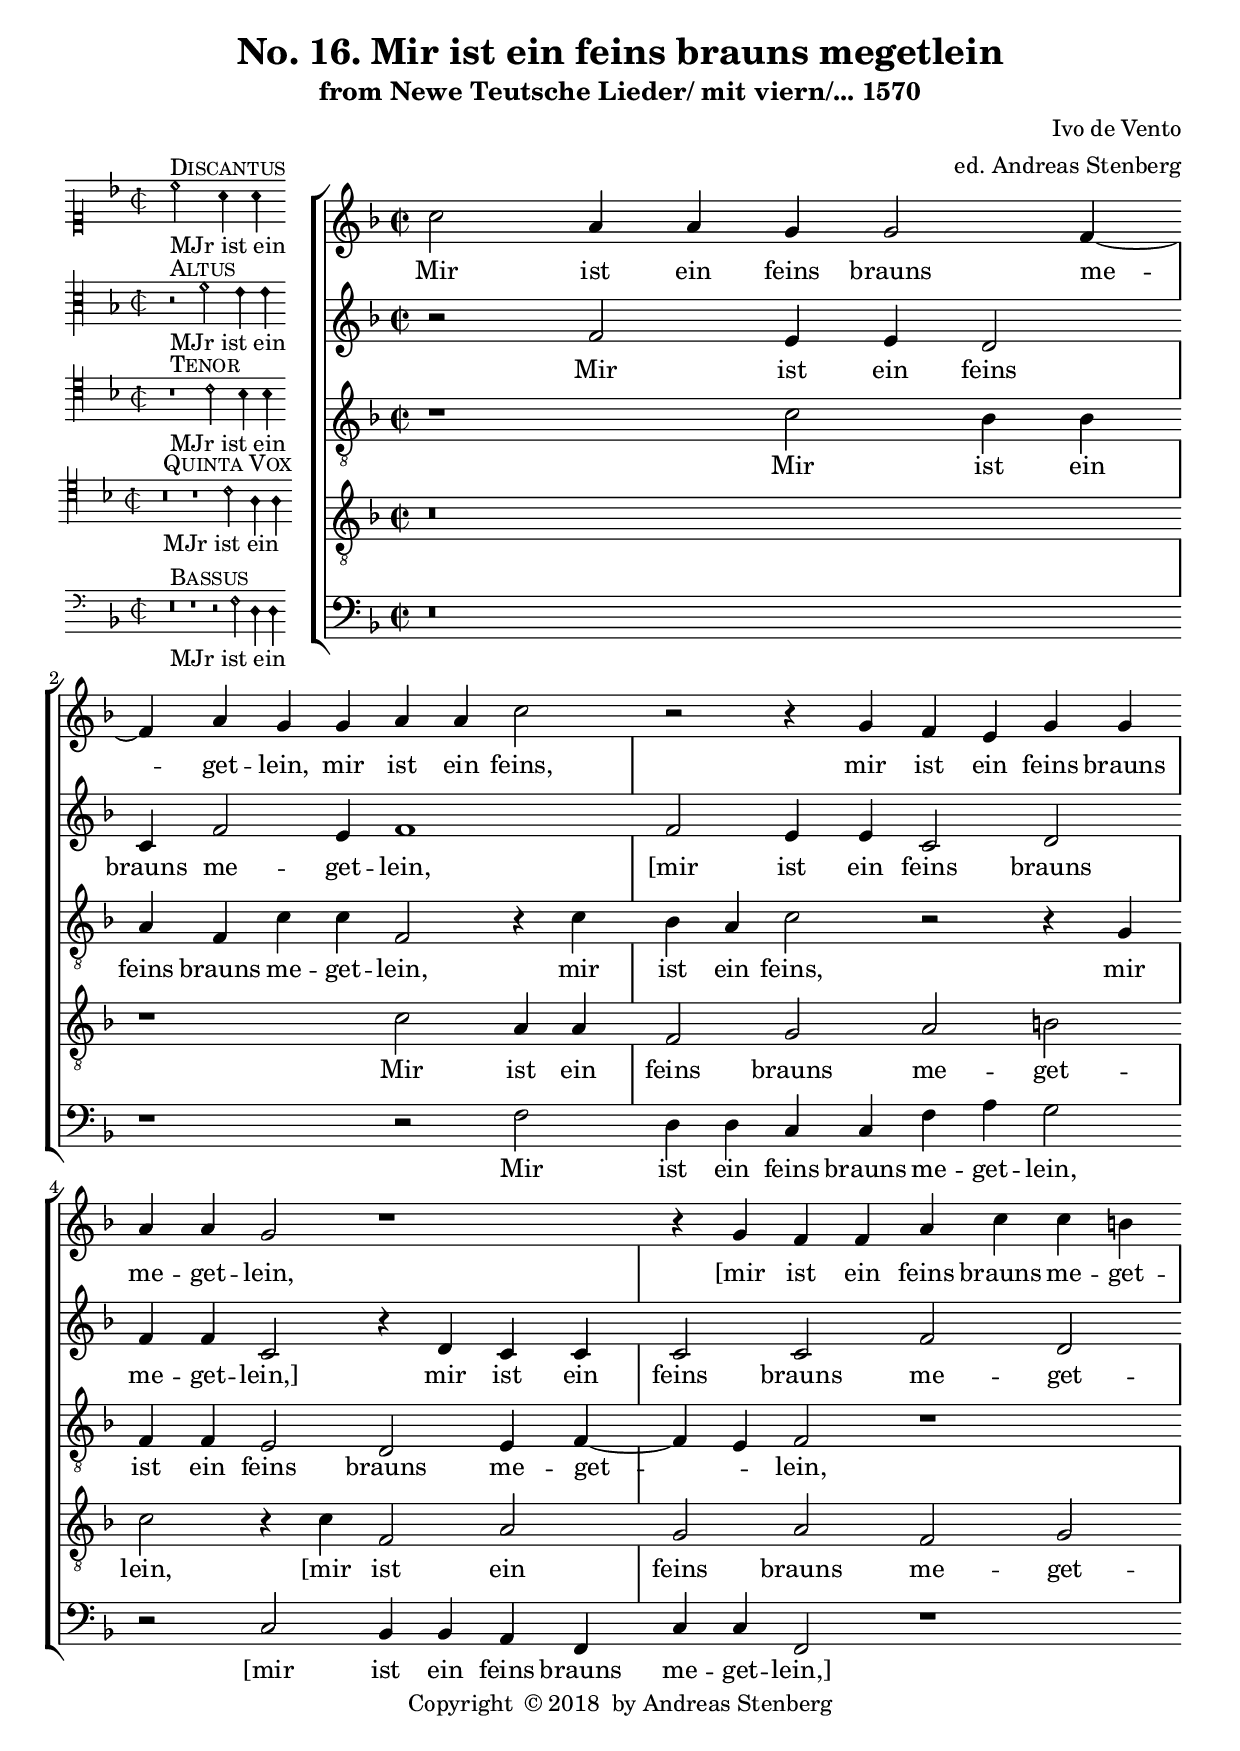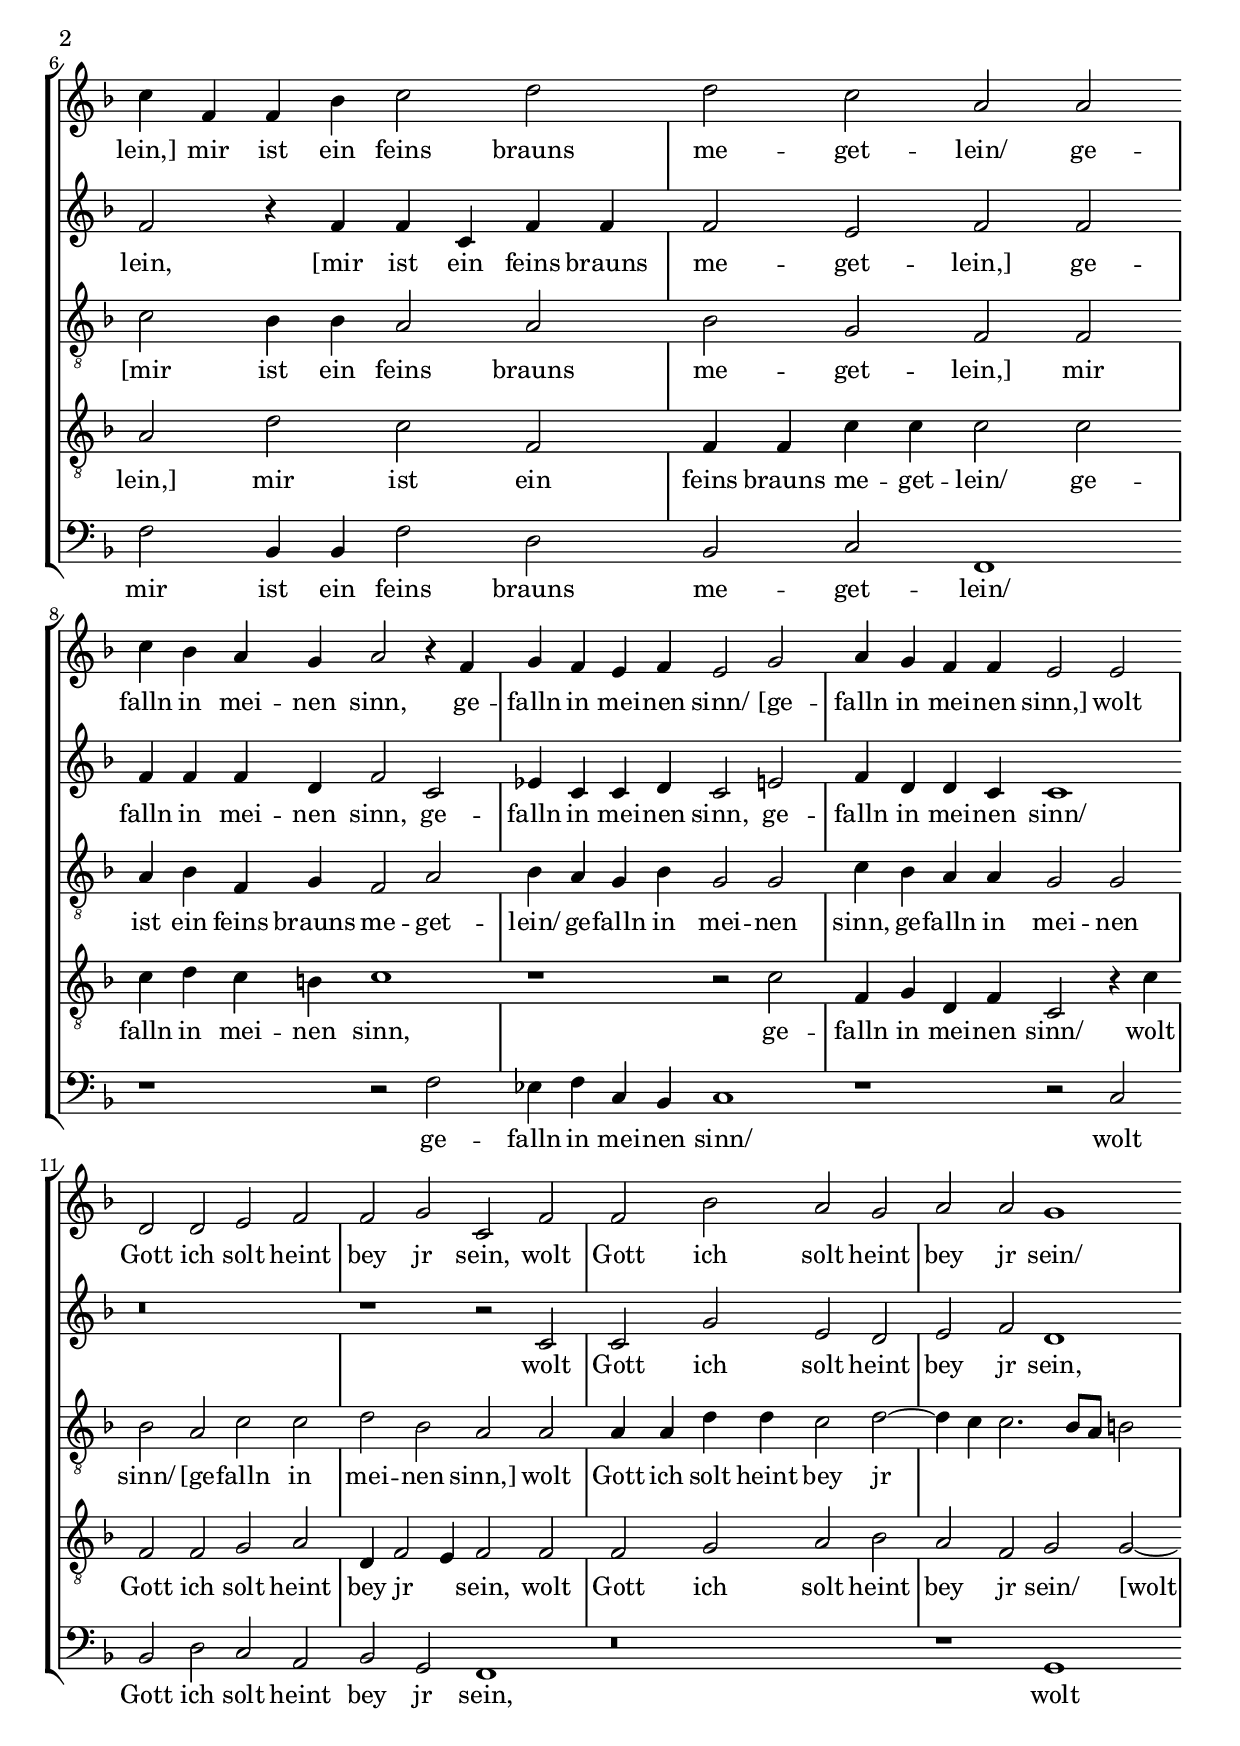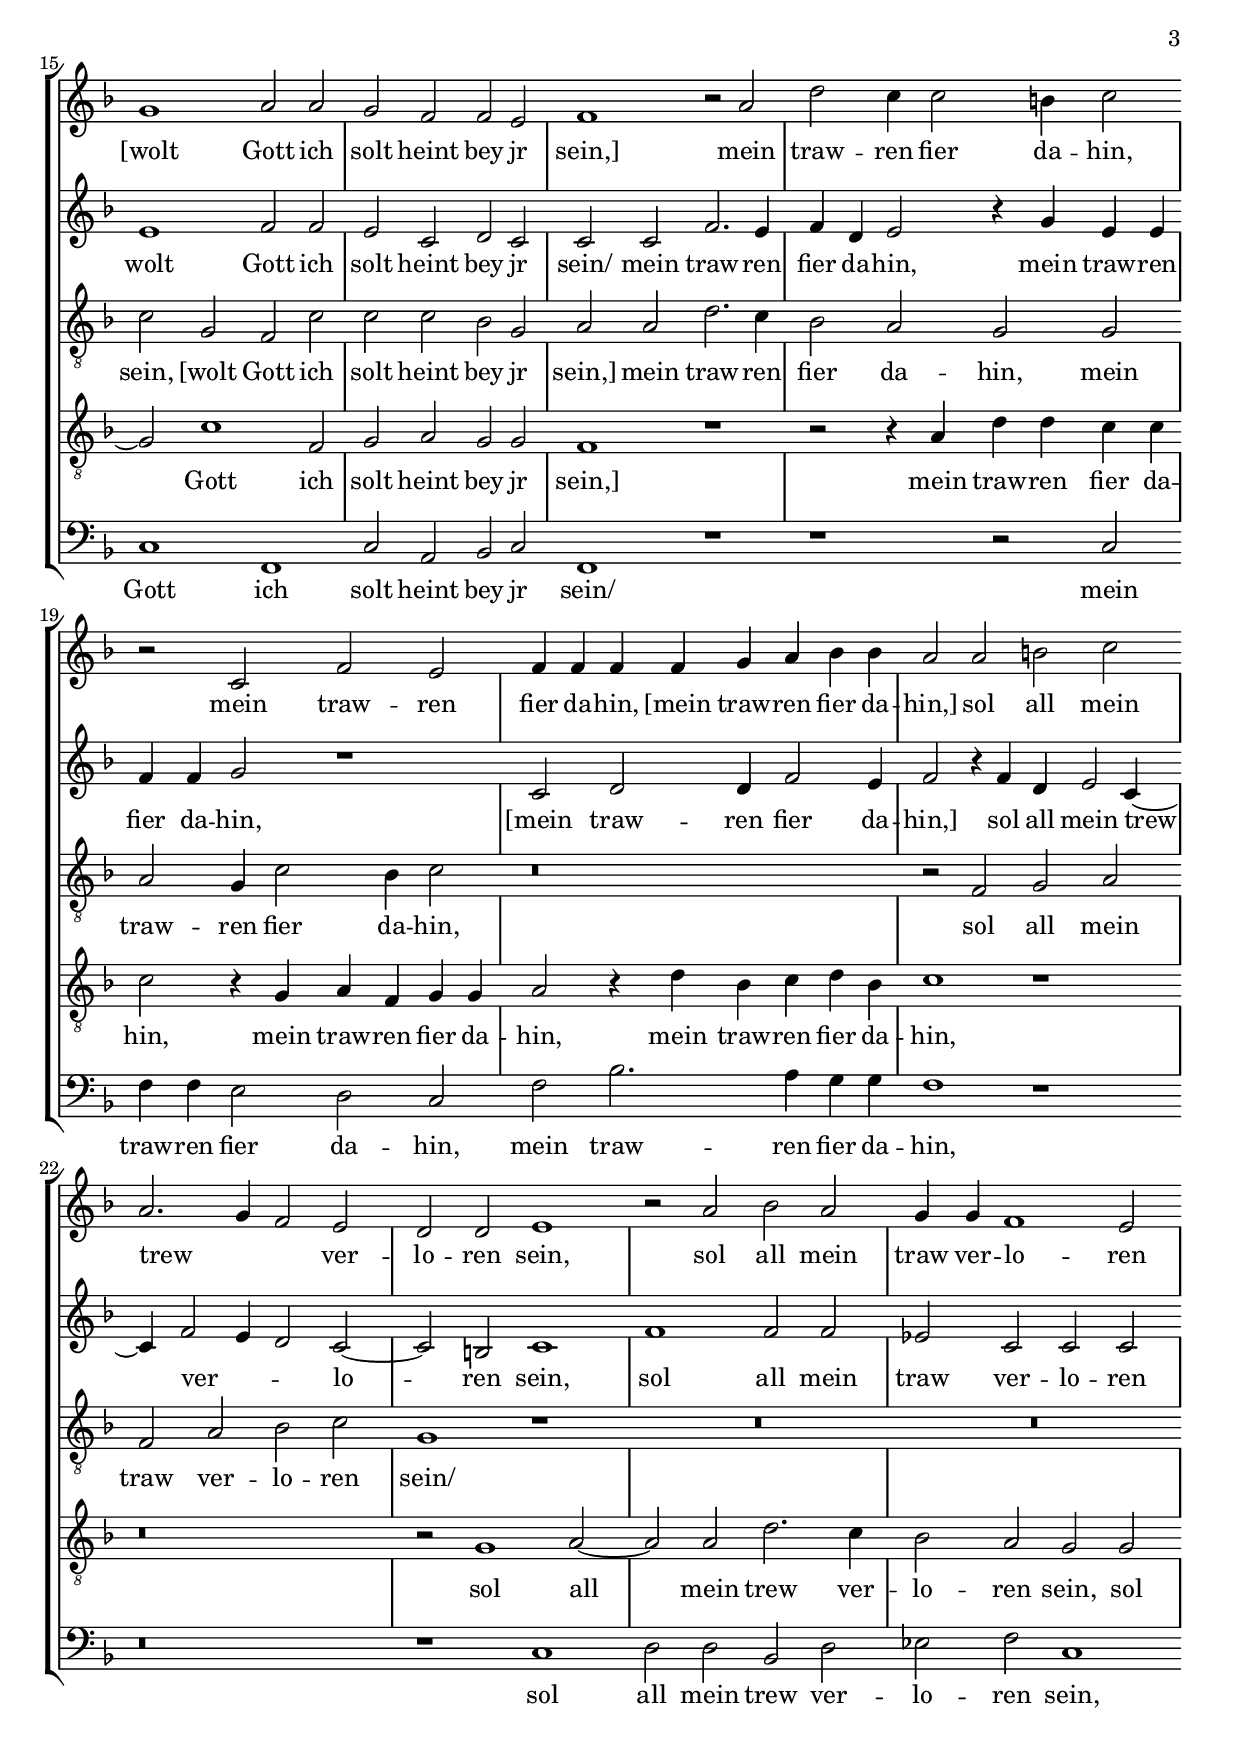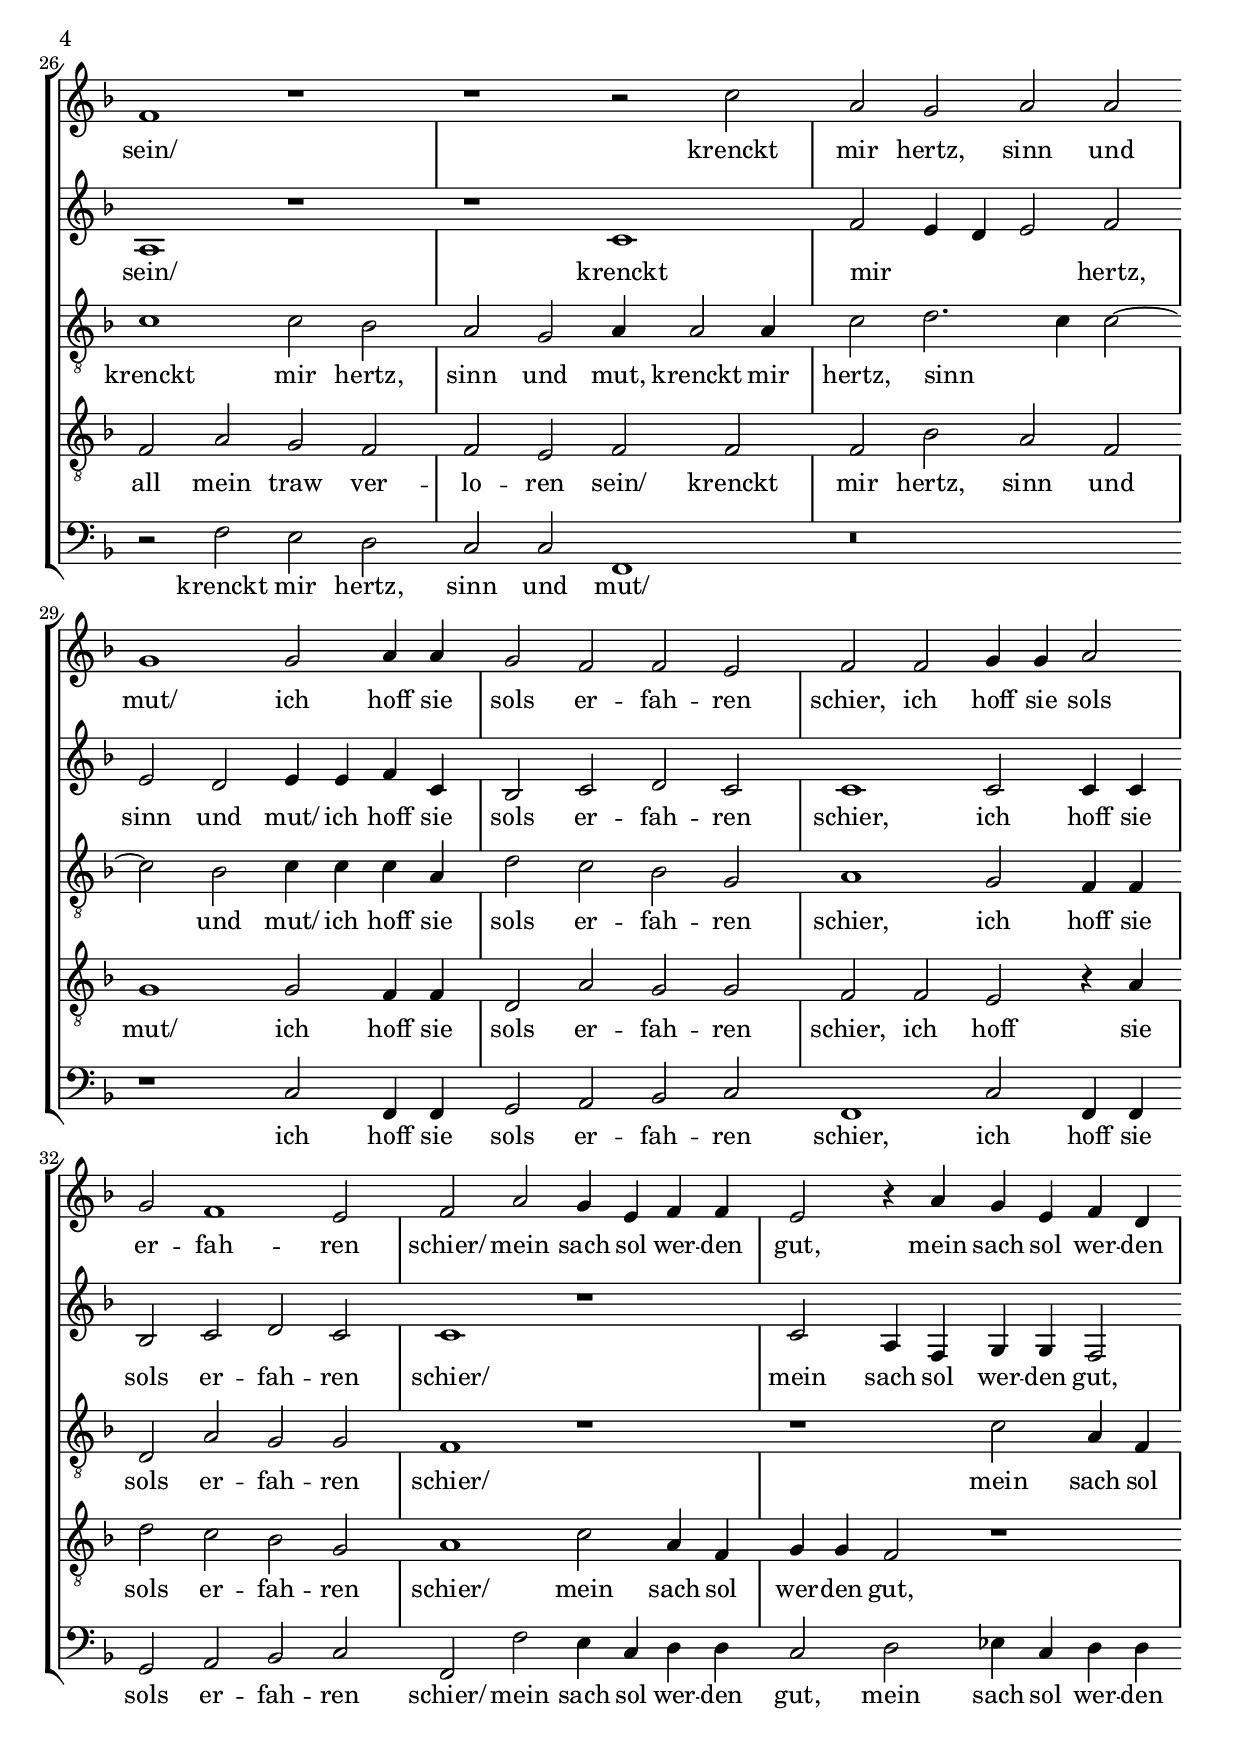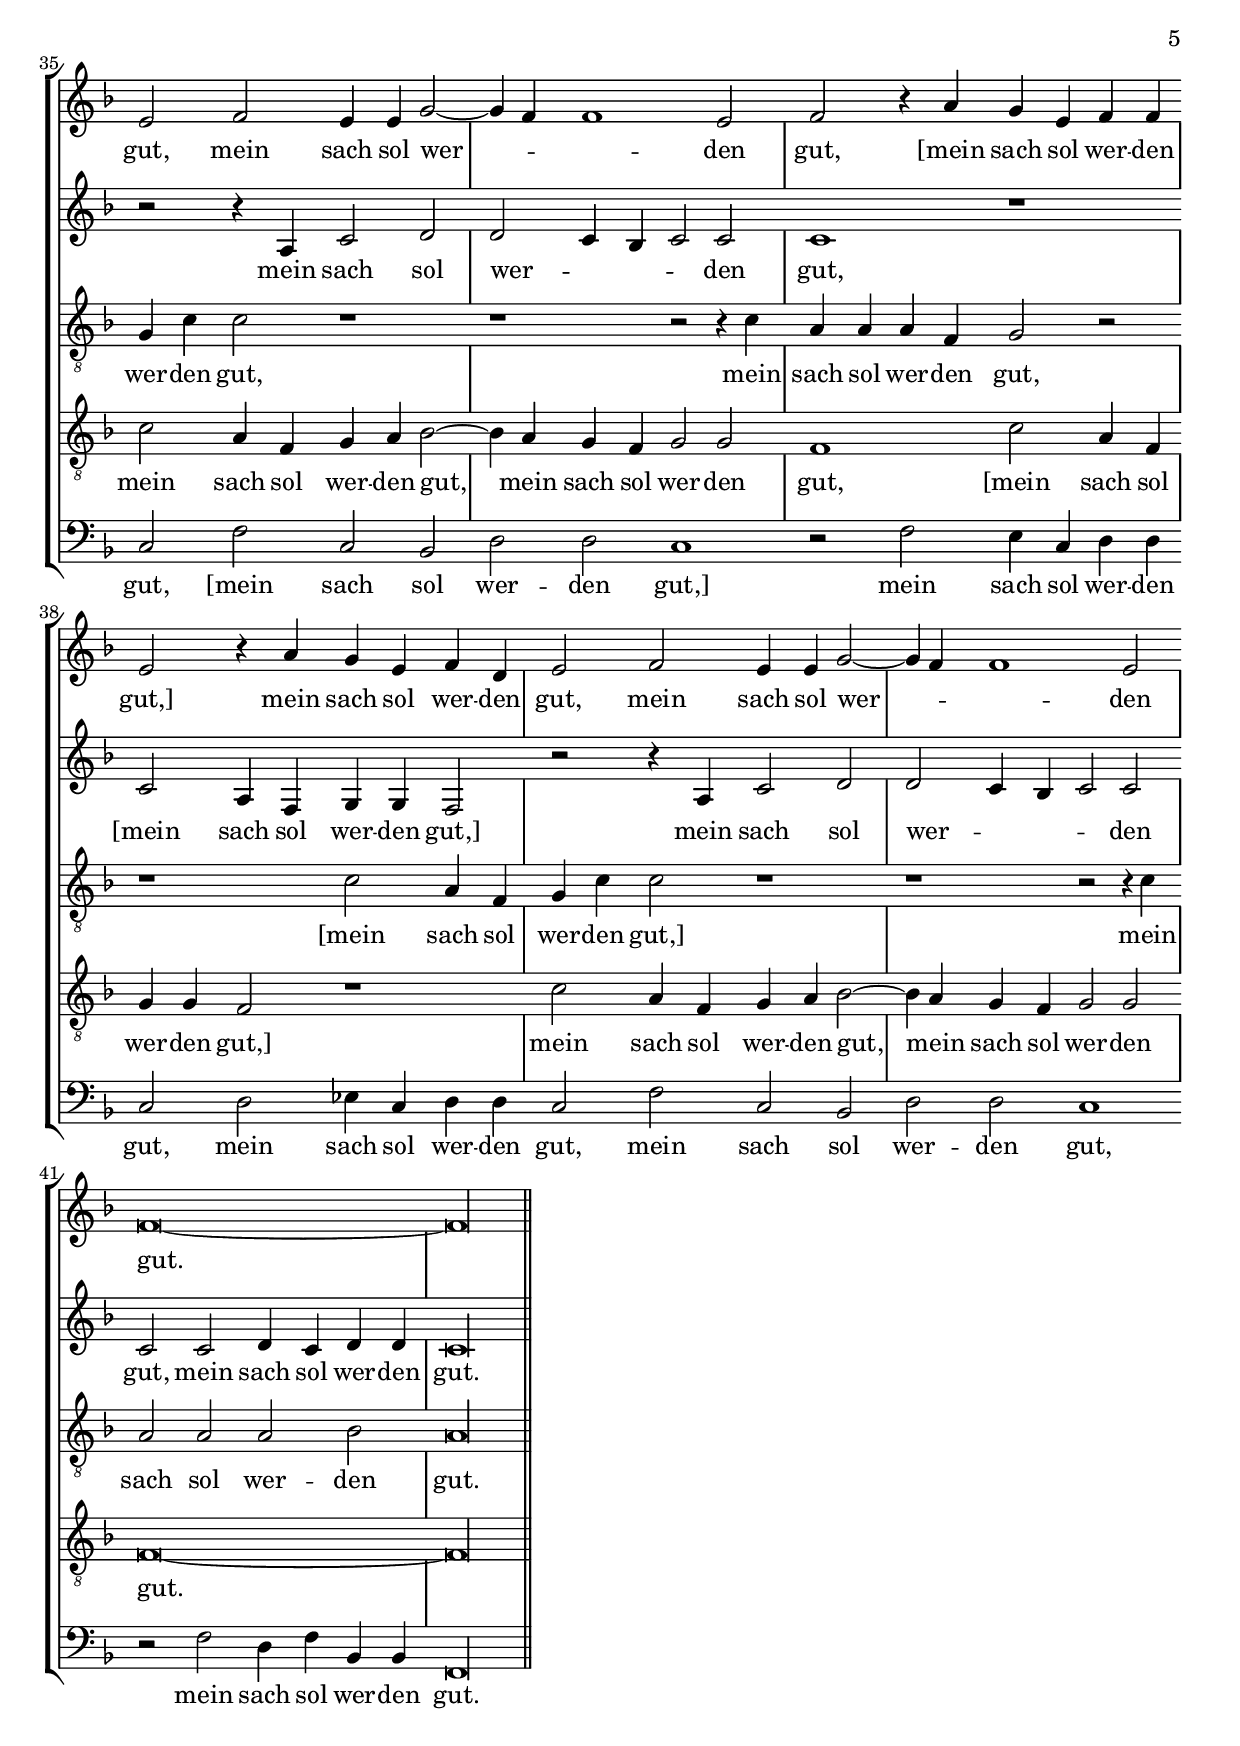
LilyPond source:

\version "2.18.0"
\include "deutsch.ly"
ficta = \once \set suggestAccidentals =##t
#(append! supported-clefs '(("mensural-f3" . ("clefs.mensural.f" 0 0))))
\header {
  title = "No. 16. Mir ist ein feins brauns megetlein"
  subtitle = "from Newe Teutsche Lieder/ mit viern/... 1570"
  composer = "Ivo de Vento"
  arranger = "ed. Andreas Stenberg"
  poet = ""
  meter =""
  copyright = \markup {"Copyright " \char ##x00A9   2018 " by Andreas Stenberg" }
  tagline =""
}
global = {
  \key f \major
}

sopMusic = \relative c'' {

  \set Score.tempoHideNote = ##t
  \tempo 2 = 86
  \time 2/2
  \set Timing.measureLength = #(ly:make-moment 4/2)
  \override Staff.BarLine.transparent = ##t
  c2 a4 a4 g4 g2 f4~
  f4 a4 g4 g4 a4 a4 c2
  r2 r4 g4							%% end of first line in orig.
  f4 e4 g4 g4
  a4 a4 g2 r1
  r4 g4 f4 f4 a4 c4 c4 h4
  c4 f,4 f4 b4 c2 d2						%% end of second line
  d2 c2 a2 a2
  c4 b4 a4 g4 a2 r4 f4
  g4 f4 e4 f4 e2 g2
  a4 g4 f4 f4							%% end of thrid line
  e2 e2
  d2 d2 e2 f2
  f2 g2 c,2 f2
  f2  b2 a2 g2
  a2 a2 g1
  g1 a2 a2							%% end of fourth line
  g2 f2 f2 e2
  f1 r2 a2
  d2 c4 c2 h4 c2		%% the ffirst notevalue unclear in orig but should be d2
  r2 c,2 f2 e2		%% this bar in orig should be r2 c2 f2 e2
  f4 f4 f4 f4 g4 a4 b4 b4					%% end of fifth line and first page
  a2  a2 h2 c2
  a2.\melisma g4 f2\melismaEnd e2
  d2 d2 e1
  r2 a2 b2 a2
  g4 g4 f1 e2
  f1 r1
  r1 r2 c'2							%% end of sixth line (first on second page)
  a2 g2 a2 a2
  g1 g2 a4 a4
  g2 f2 f2 e2
  f2 f2 g4 g4 a2
  g2 f1 e2							%% end of sewenth line
  f2 a2 g4 e4 f4 f4
  e2 r4 a4 g4 e4 f4 d4
  e2 f2 e4 e4 g2~\melisma
  g4 f4 f1\melismaEnd e2					%% end of eight line
  f2 r4 a4 g4 e4 f4 f4
  e2 r4 a4 g4 e4 f4 d4
  e2 f2 e4 e4 g2~\melisma
  g4 f4 f1\melismaEnd e2
  f\breve~
  \cadenzaOn
  f\longa
  \revert Staff.BarLine.transparent
  \bar "||"
}
sopWords = \lyricmode {
  Mir ist ein feins brauns me -- get -- lein,
  mir ist ein feins,
  mir ist ein feins brauns me -- get -- lein,
  [mir ist ein feins brauns me -- get -- lein,]
  mir ist ein feins brauns me -- get -- lein/
  ge -- falln in mei -- nen sinn,
  ge -- falln in mei -- nen sinn/
  [ge -- falln in mei -- nen sinn,]
  wolt Gott ich solt heint bey jr sein,
  wolt Gott ich solt heint bey jr sein/
  [wolt Gott ich solt heint bey jr sein,]
  mein traw -- ren fier da -- hin,
  mein traw -- ren fier da -- hin,
  [mein traw -- ren fier da -- hin,]
  sol all mein trew ver -- lo -- ren sein,
  sol all mein traw ver -- lo -- ren sein/
  krenckt mir hertz, sinn und mut/
  ich hoff sie sols er -- fah -- ren schier,
  ich hoff sie sols er -- fah -- ren schier/
  mein sach sol wer -- den gut,
  mein sach sol wer -- den gut,
  mein sach sol wer -- den gut,
  [mein sach sol wer -- den gut,]
  mein sach sol wer -- den gut,
  mein sach sol wer -- den gut.
}
altoMusic = \relative c' {
  \override Staff.BarLine.transparent = ##t
  r2 f2 e4 e4 d2
  c4 f2 e4 f1
  f2 e4 e4 c2 d2
  f4 f4 c2							%% end of first line in orig.
  r4 d4 c4 c4
  c2 c2 f2 d2
  f2 r4 f4 f4 c4 f4 f4
  f2 e2 f2 f2
  f4 f4 f4 d4							%% end of second line
  f2 c2
  es4 c4 c4 d4 c2 e2
  f4 d4 d4 c4 c1
  r\breve
  r1 r2 c2
  c2 g'2 e2 d2
  e2 f2								%% end of third line
  d1
  e1 f2 f2
  e2 c2 d2 c2
  c2 c2 f2. e4
  f4 d4 e2 r4 g4 e4 e4
  f4 f4 g2							%% end of fourth line
  r1
  c,2 d2 d4 f2 e4
  f2 r4 f4 d4 e2 c4~
  c4 f2\melisma e4 d2\melismaEnd c2~
  c2 h2 c1
  f1 f2 f2							%% end of fifth line
  es2 c2 c2 c2
  a1 r1
  r1 c1 f2\melisma e4 d4
  e2\melismaEnd f2 e2 d2
  e4 e4 f4 c4 b2 c2						%% end of sixth line
  d2 c2 c1
  c2 c4 c4 b2 c2
  d2 c2 c1
  r1 c2 a4 f4
  g4 g4 f2 r2 r4 a4
  c2 d2								%% end of sewenth line
  d2\melisma c4 b4
  c2\melismaEnd c2 c1
  r1 c2 a4 f4
  g4 g4 f2 r2 r4 a4
  c2 d2 d2\melisma c4 b4
  c2\melismaEnd c2						%% end of eight line
  c2 c2 d4 c4 d4 d4
  \cadenzaOn
  c\longa
  \revert Staff.BarLine.transparent
}
altoWords = \lyricmode {
  Mir ist ein feins brauns me -- get -- lein,
  [mir ist ein feins brauns me -- get -- lein,]
  mir ist ein feins brauns me -- get -- lein,
  [mir ist ein feins brauns me -- get -- lein,]
  ge -- falln in mei -- nen sinn,
  ge -- falln in mei -- nen sinn,
  ge -- falln in mei -- nen sinn/
  wolt Gott ich solt heint bey jr sein,
  wolt Gott ich solt heint bey jr sein/
  mein traw -- ren fier da -- hin,
  mein traw -- ren fier da -- hin,
  [mein traw -- ren fier da -- hin,]
  sol all mein trew ver -- lo -- ren sein,
  sol all mein traw ver -- lo -- ren sein/
  krenckt mir hertz, sinn und mut/
  ich hoff sie sols er -- fah -- ren schier,
  ich hoff sie sols er -- fah -- ren schier/
  mein sach sol wer -- den gut,
  mein sach sol wer -- den gut,
  [mein sach sol wer -- den gut,]
  mein sach sol wer -- den gut,
  mein sach sol wer -- den gut.
}
tenorMusic = \relative c' {
  \clef "G_8"
  \override Staff.BarLine.transparent = ##t
  r1 c2 b4 b4
  a4 f4 c'4 c4 f,2 r4 c'4
  b4 a4 c2 r2 r4 g4
  f4 f4 e2						%% end of first line in orig.
  d2 e4 f4~\melisma
  f4 e4\melismaEnd f2 r1
  c'2 b4 b4  a2 a2
  b2 g2 f2 f2
  a4 b4 f4 g4 f2 a2						%% end of second line
  b4 a4 g4 b4 g2 g2
  c4 b4 a4 a4 g2 g2
  b2 a2 c2 c2
  d2 b2 a2 a2						%% end of third line
  a4 a4 d4 d4 c2 d2~\melisma
  d4 c4 c2. b8 a8 h2\melismaEnd
  c2 g2 f2 c'2
  c2 c2 b2 g2
  a2 a2  d2. c4					%% end of fourth line
  b2 a2 g2 g2
  a2 g4 c2 b4 c2
  r\breve
  r2 f,2 g2 a2
  f2 a2 b2 c2
  g1 r1
  R\breve*2
  c1							%% end of fifth line and first page
  c2 b2
  a2 g2 a4 a2 a4
  c2 d2.\melisma c4 c2~
  c2\melismaEnd b2 c4 c4 c4 a4
  d2 c2 b2 g2						%% end of sixth line (first on second page)
  a1 g2 f4 f4
  d2 a'2 g2 g2
  f1 r1
  r1 c'2 a4 f4
  g4 c4 c2 r1
  r1 r2 r4 c4
  a4 a4 a4 f4						%% end of sewenth line
  g2 r2
  r1 c2 a4 f4
  g4 c4 c2 r1
  r1 r2 r4 c4
  a2 a2 a2 b2
  \cadenzaOn
  a\longa
  \revert Staff.BarLine.transparent
}
tenorWords = \lyricmode {
  Mir ist ein feins brauns me -- get -- lein,
  mir ist ein feins,
  mir ist ein feins brauns me -- get -- lein,
  [mir ist ein feins brauns me -- get -- lein,]
  mir ist ein feins brauns me -- get -- lein/
  ge -- falln in mei -- nen sinn,
  ge -- falln in mei -- nen sinn/
  [ge -- falln in mei -- nen sinn,]
  wolt Gott ich solt heint bey jr sein,
  [wolt Gott ich solt heint bey jr sein,]
  mein traw -- ren fier da -- hin,
  mein traw -- ren fier da -- hin,
  sol all mein traw ver -- lo -- ren sein/
  krenckt mir hertz, sinn und mut,
  krenckt mir hertz, sinn und mut/
  ich hoff sie sols er -- fah -- ren schier,
  ich hoff sie sols er -- fah -- ren schier/
  mein sach sol wer -- den gut,
  mein sach sol wer -- den gut,
  [mein sach sol wer -- den gut,]
  mein sach sol wer -- den gut.
}
tenorIIMusic = \relative c' {
  \clef "G_8"
  \override Staff.BarLine.transparent = ##t
  r\breve
  r1 c2 a4 a4
  f2 g2 a2 h2
  c2 r4 c4 f,2 a2
  g2 a2 f2 g2							%% end of first line in orig.
  a2 d2 c2 f,2
  f4 f4 c'4 c4 c2 c2
  c4 d4 c4 h4 c1
  r1 r2 c2
  f,4 g4 d4 f4							%% end of second line
  c2 r4 c'4
  f,2 f2 g2 a2
  d,4 f2\melisma e4\melismaEnd f2 f2
  f2 g2 a2 b2
  a2 f2 g2 g2~
  g2 c1 f,2 							%% end of third line
  g2 a2 g2 g2
  f1 r1
  r2 r4 a4 d4 d4 c4 c4
  c2 r4 g4 a4 f4 g4 g4
  a2 r4 d4							%% end of fourth line
  b4 c4 d4 b4
  c1 r1
  r\breve
  r2 g1 a2~
  a2 a2 d2. c4
  b2 a2 g2 g2
  f2 a2 g2 f2
  f2 e2							%% end of fifth line and first page
  f2 f2
  f2 b2 a2 f2
  g1 g2 f4 f4
  d2 a'2 g2 g2
  f2 f2 e2 r4 a4
  d2 c2							%% end of sixth line (first on second page)
  b2 g2
  a1 c2 a4 f4
  g4 g4 f2 r1
  c'2 a4 f4 g4 a4 b2~
  b4 a4 g4 f4 g2 g2
  f1								%% end of sewenth line
  c'2 a4 f4
  g4 g4 f2 r1
  c'2 a4 f4 g4 a4 b2~
  b4 a4 g4 f4 g2 g2
  f\breve~
  \cadenzaOn
  f\longa
  \revert Staff.BarLine.transparent
}
tenorIIWords = \lyricmode {
  Mir ist ein feins brauns me -- get -- lein,
  [mir ist ein feins brauns me -- get -- lein,]
  mir ist ein feins brauns me -- get -- lein/
  ge -- falln in mei -- nen sinn,
  ge -- falln in mei -- nen sinn/
  wolt Gott ich solt heint bey jr sein,
  wolt Gott ich solt heint bey jr sein/
  [wolt Gott ich solt heint bey jr sein,]
  mein traw -- ren fier da -- hin,
  mein traw -- ren fier da -- hin,
  mein traw -- ren fier da -- hin,
  sol all mein trew ver -- lo -- ren sein,
  sol all mein traw ver -- lo -- ren sein/
  krenckt mir hertz, sinn und mut/
  ich hoff sie sols er -- fah -- ren schier,
  ich hoff sie sols er -- fah -- ren schier/
  mein sach sol wer -- den gut,
  mein sach sol wer -- den gut,
  mein sach sol wer -- den gut,
  [mein sach sol wer -- den gut,]
  mein sach sol wer -- den gut,
  mein sach sol wer -- den gut.
}
bassMusic = \relative c {
  \override Staff.BarLine.transparent = ##t
  r\breve
  r1 r2 f2
  d4 d4 c4 c4 f4 a4 g2
  r2 c,2 b4 b4 a4 f4						%% end of first line in orig.
  c'4 c4 f,2 r1
  f'2 b,4 b4 f'2 d2
  b2 c2 f,1
  r1 r2 f'2
  es4 f4 c4 b4 c1
  r1 r2 c2
  b2 d2								%% end of second line
  c2 a2
  b2 g2 f1
  r\breve
  r1 g1
  c1 f,1
  c'2 a2 b2 c2
  f,1 r1
  r1 r2 c'2
  f4 f4 e2 d2 c2						%% end of third line
  f2 b2. a4 g4 g4
  f1 r1
  r\breve
  r1 c1
  d2 d2 b2 d2
  es2 f2 c1
  r2 f2 e2 d2
  c2 c2 f,1							%% end of fourth line
  r\breve
  r1 c'2 f,4 f4
  g2 a2 b2 c2
  f,1 c'2 f,4 f4
  g2 a2 b2 c2
  f,2 f'2 e4 c4 d4 d4						%% end of fifth line and first page
  c2 d2 es4 c4 d4 d4
  c2 f2 c2 b2
  d2 d2 c1
  r2 f2 e4 c4 d4 d4
  c2 d2								%% end of sixth line (first on second page)
  es4 c4 d4 d4
  c2 f2 c2 b2
  d2 d2 c1
  r2 f2 d4 f4 b,4 b4
  \cadenzaOn
  f\longa
  \revert Staff.BarLine.transparent
}
bassWords = \lyricmode {
  Mir ist ein feins brauns me -- get -- lein,
  [mir ist ein feins brauns me -- get -- lein,]
  mir ist ein feins brauns me -- get -- lein/
  ge -- falln in mei -- nen sinn/
  wolt Gott ich solt heint bey jr sein,
  wolt Gott ich solt heint bey jr sein/
  mein traw -- ren fier da -- hin,
  mein traw -- ren fier da -- hin,
  sol all mein trew ver -- lo -- ren sein,
  krenckt mir hertz, sinn und mut/
  ich hoff sie sols er -- fah -- ren schier,
  ich hoff sie sols er -- fah -- ren schier/
  mein sach sol wer -- den gut,
  mein sach sol wer -- den gut,
  [mein sach sol wer -- den gut,]
  mein sach sol wer -- den gut,
  mein sach sol wer -- den gut,
  mein sach sol wer -- den gut,
  mein sach sol wer -- den gut.
}
incipitDiscantus = \markup {
  \score {
    {
      %      \set Staff.instrumentName = #"Tenor "
      \override NoteHead.style = #'neomensural
      \override Rest.style = #'neomensural
      \override Staff.TimeSignature.style = #'mensural
      \cadenzaOn
      \clef "petrucci-c1"
      \key f \major
      \time 2/2

      c''2 ^\markup { \smallCaps"Discantus"} _\markup { \column  { "MJr ist ein" \vspace #1.0 } }
      a'4 a'4
    }
    \layout {
      \context {
        \Voice
        \remove "Ligature_bracket_engraver"
        \consists "Mensural_ligature_engraver"
      }
      line-width = 4.5\cm
    }
  }
}


incipitAltus = \markup {
  \score {
    {
      %      \set Staff.instrumentName = #"Tenor "
      \override NoteHead.style = #'neomensural
      \override Rest.style = #'neomensural
      \override Staff.TimeSignature.style = #'mensural
      \cadenzaOn
      \clef "petrucci-c3"
      \key f \major
      \time 2/2
      r2^\markup \smallCaps"Altus"_\markup { \column  { "MJr ist ein" \vspace #1.0 } }
      f'2 e'4 e'4
    }
    \layout {
      \context {
        \Voice
        \remove "Ligature_bracket_engraver"
        \consists "Mensural_ligature_engraver"
      }
      line-width = 4.5\cm
    }
  }
}


incipitTenor = \markup {
  \score {
    {
      %      \set Staff.instrumentName = #"Tenor "
      \override NoteHead.style = #'neomensural
      \override Rest.style = #'neomensural
      \override Staff.TimeSignature.style = #'mensural
      \cadenzaOn
      \clef "petrucci-c4"
      \key f \major
      \time 2/2
      r1 ^\markup \smallCaps"Tenor" _\markup { \column  { "MJr ist ein" \vspace #1.0 } }
      c'2 b4 b4
    }
    \layout {
      \context {
        \Voice
        \remove "Ligature_bracket_engraver"
        \consists "Mensural_ligature_engraver"
      }
      line-width = 5.0\cm
    }
  }
}
incipitTenorII = \markup {
  \score {
    {
      %      \set Staff.instrumentName = #"Tenor "
      \override NoteHead.style = #'neomensural
      \override Rest.style = #'neomensural
      \override Staff.TimeSignature.style = #'mensural
      \cadenzaOn
      \clef "petrucci-c4"
      \key f \major
      \time 2/2
      r\breve^\markup \smallCaps"Quinta Vox" _\markup { \column  { "MJr ist ein" \vspace #1.0 } }
      r1 c'2 a4 a4
    }
    \layout {
      \context {
        \Voice
        \remove "Ligature_bracket_engraver"
        \consists "Mensural_ligature_engraver"
      }
      line-width = 5.0\cm
    }
  }
}

incipitBassus = \markup {
  \score {
    {
      %      \set Staff.instrumentName = #"Tenor "
      \override NoteHead.style = #'neomensural
      \override Rest.style = #'neomensural
      \override Staff.TimeSignature.style = #'mensural
      \cadenzaOn
      \clef "mensural-f"
      \key f \major
      \time 2/2
      r\breve^\markup \smallCaps"Bassus"_"MJr ist ein"
      r1 r2 f2 d4 d4
    }
    \layout {
      \context {
        \Voice
        \remove "Ligature_bracket_engraver"
        \consists "Mensural_ligature_engraver"
      }
      line-width = 4.5\cm
    }
  }
}

%% for print
\score {
  <<
    \new StaffGroup \with {
      \override VerticalAxisGroup.staff-staff-spacing = #'((basic-distance . 12))
    } <<
      \new Staff = treble <<
        \set Staff.instrumentName = \incipitDiscantus
        \new Voice = "sopranos" {
          \set  Staff.midiInstrument ="choir aahs"
          %	\voiceOne
          << \global \sopMusic >>
        }
      >>
      \new Lyrics = sopranos { s1 }

      \new Staff = "medius" <<
        \set Staff.instrumentName = \incipitAltus

        \new Voice = "altos" {
          %	\voiceTwo
          \set  Staff.midiInstrument ="choir aahs"
          << \global \altoMusic >>
        }
      >>

      \new Lyrics = "altos" { s1 }
      \new Staff = tenors <<
        \set Staff.instrumentName = \incipitTenor

        \clef "treble"
        \new Voice = "tenors" {
          \set  Staff.midiInstrument ="choir aahs"
          %	\voiceOne
          << \global \tenorMusic >>
        }
      >>
      \new Lyrics = "tenors" { s1 }

      \new Staff = tenorsII <<
        \set Staff.instrumentName = \incipitTenorII

        \clef "treble"
        \new Voice = "tenorsII" {
          \set  Staff.midiInstrument ="choir aahs"
          %	\voiceOne
          << \global \tenorIIMusic >>
        }
      >>
      \new Lyrics = "tenorsII" { s1 }

      \new Staff ="basses" {
        \set Staff.instrumentName = \incipitBassus

        \new Voice = "basses" {
          \set  Staff.midiInstrument ="choir aahs"
          \clef "bass"
          %	\voiceTwo
          << \global \bassMusic >>
        }
      }
    >>
    \new Lyrics = basses { s1 }

    \context Lyrics = sopranos \lyricsto sopranos \sopWords
    \context Lyrics = altos \lyricsto altos \altoWords
    \context Lyrics = tenors \lyricsto tenors \tenorWords
    \context Lyrics = tenorsII \lyricsto tenorsII \tenorIIWords
    \context Lyrics = basses \lyricsto basses \bassWords
  >>
  \layout {
    \context {
      \Score
      % no bars in staves
      %      \override BarLine.transparent = ##t

    }
    % the next three instructions keep the lyrics between the bar lines
    \context {
      \Lyrics
      \consists "Bar_engraver"
      \override BarLine.transparent = ##t
    }
    \context {
      \StaffGroup
      \consists "Separating_line_group_engraver"
    }
    \context {
      \Voice
      % no slurs
      \override Slur.transparent = ##t
      % Comment in the below "\remove" command to allow line
      % breaking also at those barlines where a note overlaps
      % into the next bar.  The command is commented out in this
      % short example score, but especially for large scores, you
      % will typically yield better line breaking and thus improve
      % overall spacing if you comment in the following command.
      %\remove "Forbid_line_break_engraver"
    }
    indent = 4.5\cm
  }

}
%% for midi
\score {
  <<
    \new StaffGroup \with {
      \override VerticalAxisGroup.staff-staff-spacing = #'((basic-distance . 12))
    } <<
      \new Staff = treble <<
        \set Staff.instrumentName = \incipitDiscantus
        \new Voice = "sopranos" {
          \set  Staff.midiInstrument ="choir aahs"
          %	\voiceOne
          << \global \sopMusic >>
        }
      >>
      \new Lyrics = sopranos { s1 }

      \new Staff = "medius" <<
        \set Staff.instrumentName = \incipitAltus

        \new Voice = "altos" {
          %	\voiceTwo
          \set  Staff.midiInstrument ="choir aahs"
          << \global \altoMusic >>
        }
      >>

      \new Lyrics = "altos" { s1 }
      \new Staff = tenors <<
        \set Staff.instrumentName = \incipitTenor

        \clef "treble"
        \new Voice = "tenors" {
          \set  Staff.midiInstrument ="choir aahs"
          %	\voiceOne
          << \global \tenorMusic >>
        }
      >>
      \new Lyrics = "tenors" { s1 }

      \new Staff = tenorsII <<
        \set Staff.instrumentName = \incipitTenorII

        \clef "treble"
        \new Voice = "tenorsII" {
          \set  Staff.midiInstrument ="choir aahs"
          %	\voiceOne
          << \global \tenorIIMusic >>
        }
      >>
      \new Lyrics = "tenorsII" { s1 }

      \new Staff ="basses" {
        \set Staff.instrumentName = \incipitBassus

        \new Voice = "basses" {
          \set  Staff.midiInstrument ="choir aahs"
          \clef "bass"
          %	\voiceTwo
          << \global \bassMusic >>
        }
      }
    >>
    \new Lyrics = basses { s1 }

    \context Lyrics = sopranos \lyricsto sopranos \sopWords
    \context Lyrics = altos \lyricsto altos \altoWords
    \context Lyrics = tenors \lyricsto tenors \tenorWords
    \context Lyrics = tenorsII \lyricsto tenorsII \tenorIIWords
    \context Lyrics = basses \lyricsto basses \bassWords
  >>

  \midi {}
}
\paper {
  ragged-bottom = ##t
  ragged-last-bottom = ##t
  ragged-last = ##t
}

%{
convert-ly.py (GNU LilyPond) 2.18.2  convert-ly.py: Processing `'...
Applying conversion: 2.15.7, 2.15.9, 2.15.10, 2.15.16, 2.15.17,
2.15.18, 2.15.19, 2.15.20, 2.15.25, 2.15.32, 2.15.39, 2.15.40,
2.15.42, 2.15.43, 2.16.0, 2.17.0, 2.17.4, 2.17.5, 2.17.6, 2.17.11,
2.17.14, 2.17.15, 2.17.18, 2.17.19, 2.17.20, 2.17.25, 2.17.27,
2.17.29, 2.17.97, 2.18.0
%}
